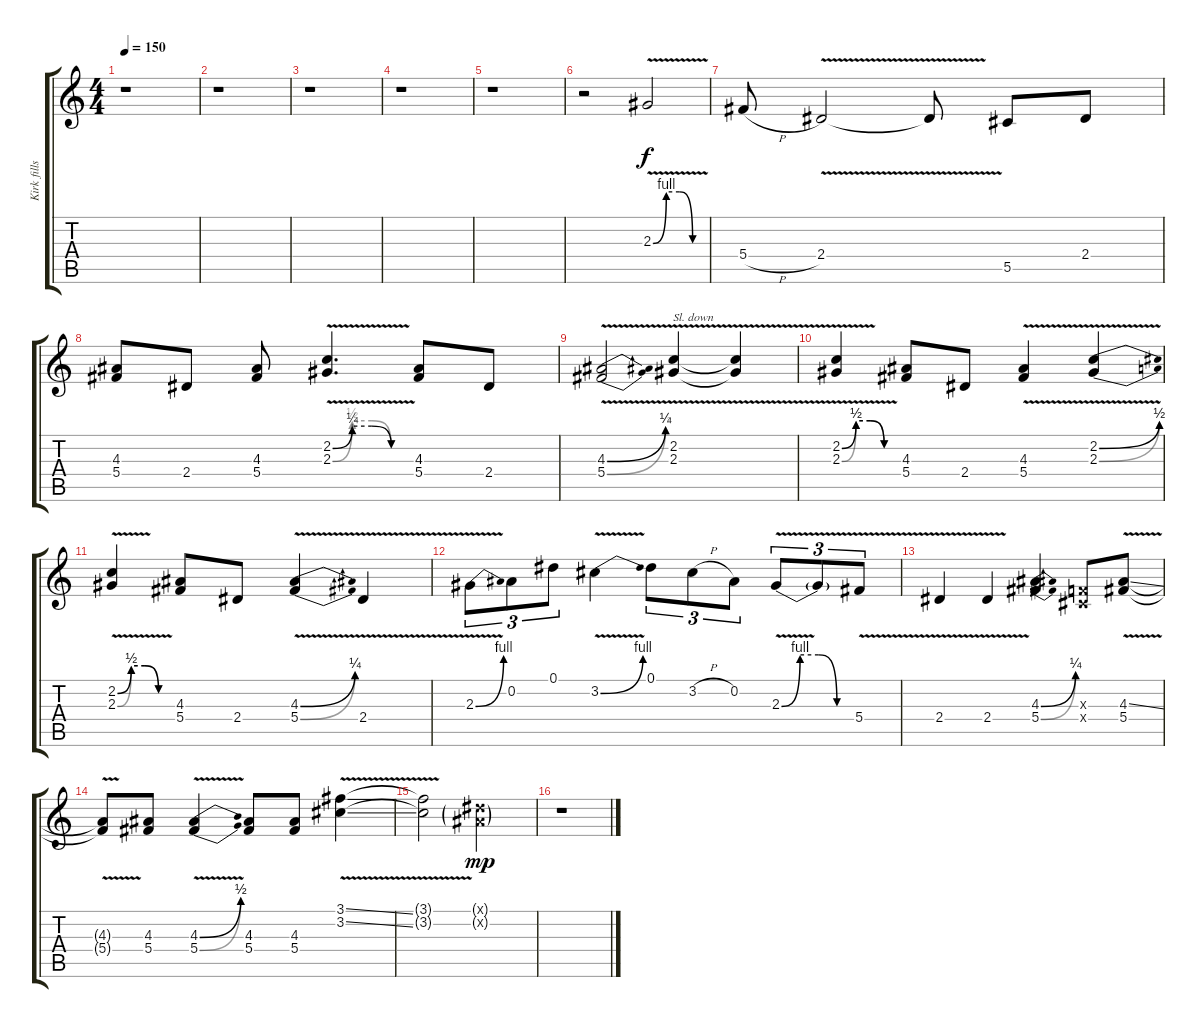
\track ("Kirk fills" "Kirk fills") {instrument distortionguitar}
\staff {score tabs}
\tuning (Eb4 Bb3 Gb3 Db3 Ab2 Eb2) {hide}
\ts (4 4)
\tempo 150
\clef g2
\ks c
r.1{dy f} |
r.1 |
r.1 |
r.1 |
r.1 |
r.2 2.3{be (custom 0 0 15 4 30 4 45 0 60 0) v}.2 |
5.4{h}.8 2.4{v}.2 2.4{t}.8 5.5.8 2.4.8 |
(4.3 5.4).8 2.4.8 (4.3 5.4).8 (2.2{be (custom 0 0 15 1 30 1 45 0 60 0) v} 2.3{be (custom 0 0 15 2 30 2 45 0 60 0) v}).4{d} (4.3 5.4).8 2.4.8 |
(4.3{be (bend 0 0 60 1) v} 5.4{be (bend 0 0 60 2) v}).2 (2.2{v} 2.3{v}).4{txt "Sl. down"} (2.2{t} 2.3{t}).4 |
(2.2{be (custom 0 0 15 2 30 2 45 0 60 0) v} 2.3{be (custom 0 0 15 2 30 2 45 0 60 0) v}).4 (4.3 5.4).8 2.4.8 (4.3{v} 5.4{v}).4 (2.2{be (bend 0 0 60 2) v} 2.3{be (bend 0 0 60 2) v}).4 |
(2.2{be (custom 0 0 15 2 30 2 45 0 60 0) v} 2.3{be (custom 0 0 15 2 30 2 45 0 60 0) v}).4 (4.3 5.4).8 2.4.8 (4.3{be (bend 0 0 60 1) v} 5.4{be (bend 0 0 60 1) v}).4 2.4{v}.4 |
2.3{be (bend 0 0 60 4) v}.8{tu (3 2)} 0.2.8{tu (3 2)} 0.1.8{tu (3 2)} 3.2{be (bend 0 0 60 4) v}.4 0.1.8{tu (3 2)} 3.2{h}.8{tu (3 2)} 0.2.8{tu (3 2)} 2.3{be (custom 0 0 15 4 30 4 45 0 60 0) v}.8{tu (3 2)} 2.3{t}.8{tu (3 2)} 5.4{v}.8{tu (3 2)} |
2.4{v}.4 2.4{v}.4 (4.3{be (bend 0 0 60 1)} 5.4{be (bend 0 0 60 1)}).4 (-1.3{x} 0.4{x}).8 (4.3{v ss} 5.4{v}).8 |
(4.3{t} 5.4{t}).8 (4.3 5.4).8 (4.3{be (bend 0 0 60 2) v} 5.4{be (bend 0 0 60 2) v}).4 (4.3 5.4).8 (4.3 5.4).8 (3.1{v ss} 3.2{v ss}).4 |
(3.1{t} 3.2{t}).2 (0.1{g x} 0.2{g x}).2{dy mp} |
r.1
